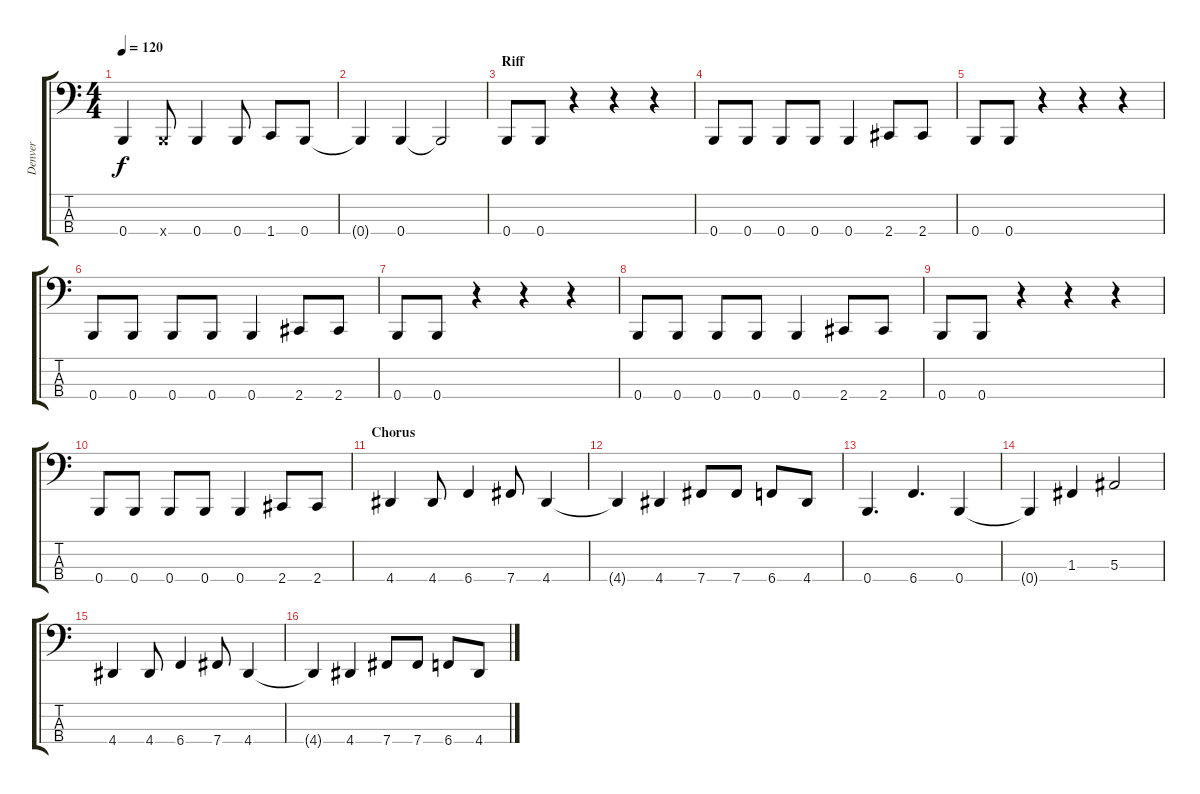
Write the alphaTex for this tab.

\track ("Denver" "Denver") {instrument electricbassfinger}
\staff {score tabs}
\tuning (Eb2 Bb1 F1 B0) {hide}
\ts (4 4)
\tempo 120
\clef f4
\ks c
0.4.4{dy f} 0.4{x}.8 0.4.4 0.4.8 1.4.8 0.4.8 |
0.4{t}.4 0.4.4 0.4{t}.2 |
\section ("" "Riff")
0.4.8 0.4.8 r.4 r.4 r.4 |
0.4.8 0.4.8 0.4.8 0.4.8 0.4.4 2.4.8 2.4.8 |
0.4.8 0.4.8 r.4 r.4 r.4 |
0.4.8 0.4.8 0.4.8 0.4.8 0.4.4 2.4.8 2.4.8 |
0.4.8 0.4.8 r.4 r.4 r.4 |
0.4.8 0.4.8 0.4.8 0.4.8 0.4.4 2.4.8 2.4.8 |
0.4.8 0.4.8 r.4 r.4 r.4 |
0.4.8 0.4.8 0.4.8 0.4.8 0.4.4 2.4.8 2.4.8 |
\section ("" "Chorus")
4.4.4 4.4.8 6.4.4 7.4.8 4.4.4 |
4.4{t}.4 4.4.4 7.4.8 7.4.8 6.4.8 4.4.8 |
0.4.4{d} 6.4.4{d} 0.4.4 |
0.4{t}.4 1.3.4 5.3.2 |
4.4.4 4.4.8 6.4.4 7.4.8 4.4.4 |
4.4{t}.4 4.4.4 7.4.8 7.4.8 6.4.8 4.4.8
